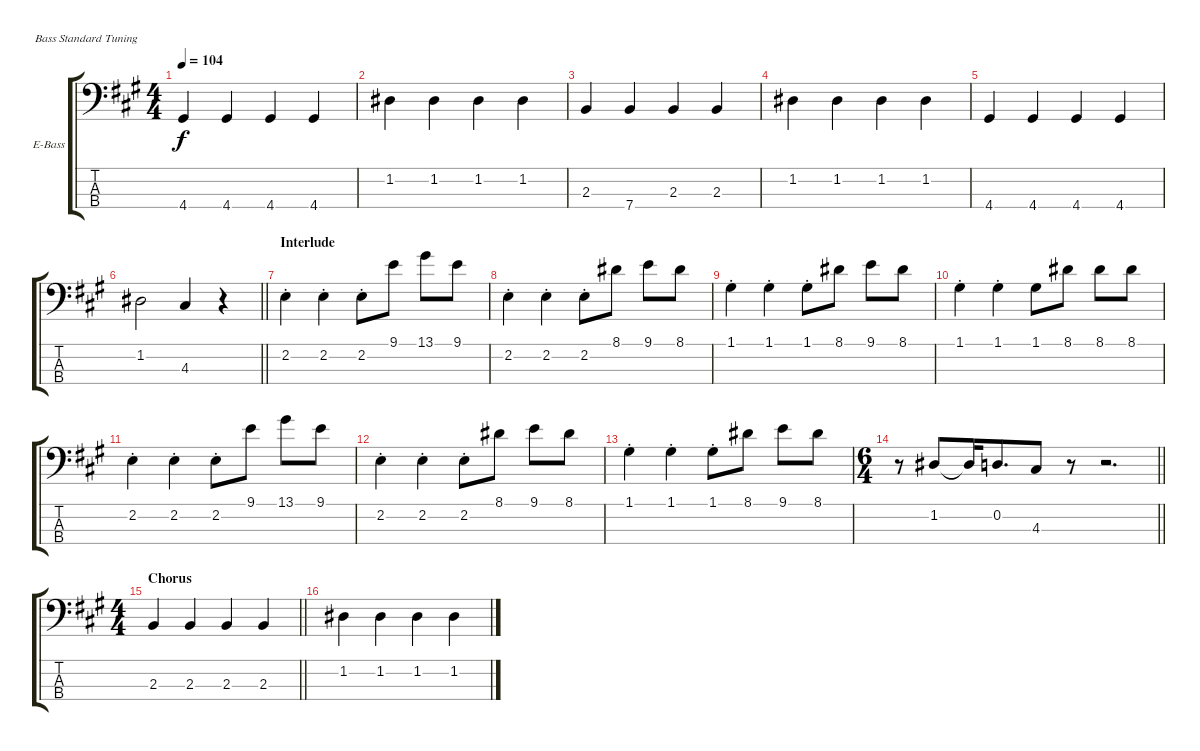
\bracketExtendMode groupsimilarinstruments
\firstSystemTrackNameOrientation horizontal
\otherSystemsTrackNameOrientation horizontal
\track ("Bass Guitar" "E-Bass") {solo instrument electricbassfinger}
\staff {score tabs}
\tuning (G2 D2 A1 E1)
\ts (4 4)
\tempo 104
\clef f4
\ks a
4.4.4{dy f} 4.4.4 4.4.4 4.4.4 |
1.2.4 1.2.4 1.2.4 1.2.4 |
2.3.4 7.4.4 2.3.4 2.3.4 |
1.2.4 1.2.4 1.2.4 1.2.4 |
4.4.4 4.4.4 4.4.4 4.4.4 |
\barLineRight lightlight
1.2.2 4.3.4 r.4 |
\section ("" "Interlude")
2.2{st}.4 2.2{st}.4 2.2{st}.8 9.1.8 13.1.8 9.1.8 |
2.2{st}.4 2.2{st}.4 2.2{st}.8 8.1.8 9.1.8 8.1.8 |
1.1{st}.4 1.1{st}.4 1.1{st}.8 8.1.8 9.1.8 8.1.8 |
1.1{st}.4 1.1{st}.4 1.1.8 8.1.8 8.1.8 8.1.8 |
2.2{st}.4 2.2{st}.4 2.2{st}.8 9.1.8 13.1.8 9.1.8 |
2.2{st}.4 2.2{st}.4 2.2{st}.8 8.1.8 9.1.8 8.1.8 |
1.1{st}.4 1.1{st}.4 1.1{st}.8 8.1.8 9.1.8 8.1.8 |
\ts (6 4)
\beaming (8 6 6)
\barLineRight lightlight
r.8 1.2.8 1.2{t}.16 0.2.8{d} 4.3.8 r.8 r.2{d} |
\ts (4 4)
\beaming (8 2 2 2 2)
\section ("" "Chorus")
\barLineRight lightlight
2.3.4 2.3.4 2.3.4 2.3.4 |
1.2.4 1.2.4 1.2.4 1.2.4
